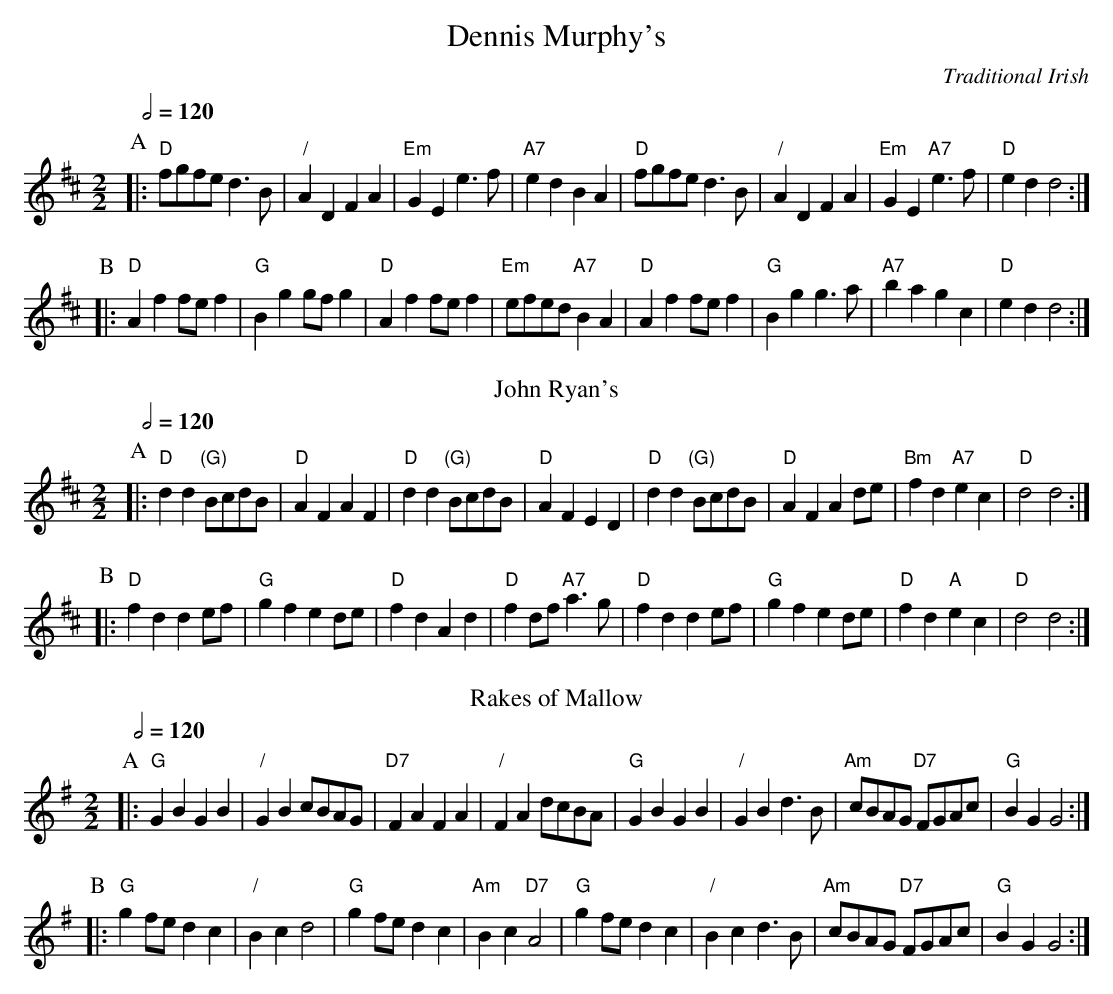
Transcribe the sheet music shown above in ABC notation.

X:1
T:Dennis Murphy's
C:Traditional Irish
Q:1/2=120
M:2/2
L:1/4
K:D
P:A
|: "D"f/g/f/e/ d>B | "/"AD FA | "Em"GE e>f | "A7"ed BA |\
"D"f/g/f/e/ d>B | "/"AD FA | "Em"GE "A7"e>f | "D"ed d2 :|
P:B
|: "D"Af f/e/f | "G"Bg g/f/g | "D"Af f/e/f | "Em"e/f/e/d/ "A7"BA |\
"D"Af f/e/f | "G"Bg g>a | "A7"ba gc | "D"ed d2 :|
T:John Ryan's
C:Traditional Irish
Q:1/2=120
M:2/2
L:1/8
K:D
P:A
|: "D"d2d2 "(G)"BcdB | "D"A2F2 A2F2 | "D"d2d2 "(G)"BcdB | "D"A2F2 E2D2 |\
"D"d2d2 "(G)"BcdB | "D"A2F2 A2de | "Bm"f2d2 "A7"e2c2 | "D"d4d4 :|
P:B
|: "D"f2d2 d2ef | "G"g2f2 e2de | "D"f2d2 A2d2 | "D"f2df "A7"a3g |\
"D"f2d2 d2ef | "G"g2f2 e2de | "D"f2d2 "A"e2c2 | "D"d4 d4 :|
T:Rakes of Mallow
C:Traditional Irish
L:1/4
Q:1/2=120
M:2/2
K:G
P:A
|: "G"GB GB | "/"GB c/B/A/G/ | "D7"FA FA | "/"FA d/c/B/A/ |\
"G"GB GB | "/"GB d>B | "Am"c/B/A/G/ "D7"F/G/A/c/ | "G"BG G2 :|
P:B
|: "G"gf/e/ dc | "/"Bc d2 | "G"gf/e/ dc | "Am"Bc "D7"A2 |\
"G"gf/e/ dc | "/"Bc d>B | "Am"c/B/A/G/ "D7"F/G/A/c/ | "G"BG G2 :|
